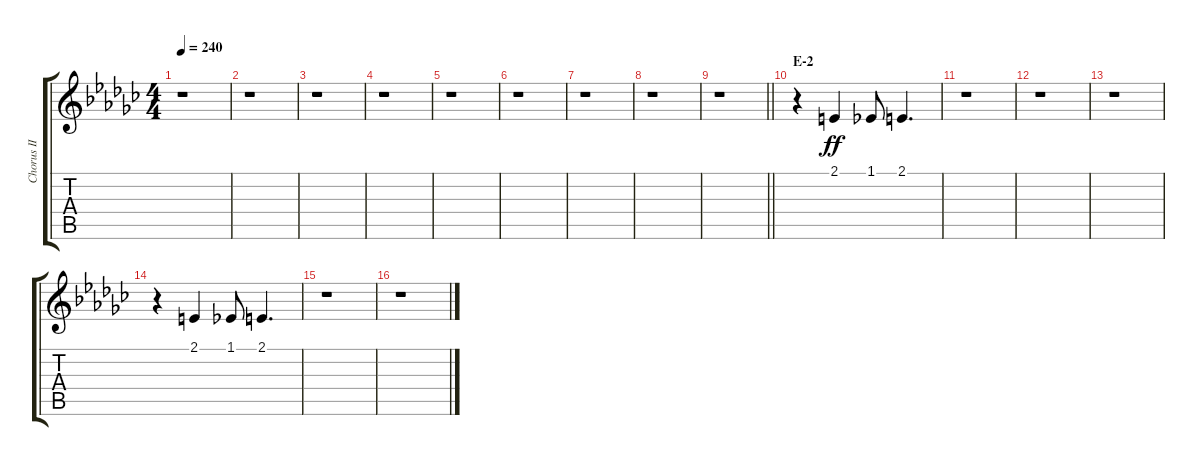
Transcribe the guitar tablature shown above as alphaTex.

\track ("Chorus II" "Chorus II") {instrument voiceoohs}
\staff {score tabs}
\tuning (D4 A3 F3 C3 G2 D2) {hide}
\ts (4 4)
\tempo 240
\clef g2
\ks gb
r.1{dy ff} |
r.1 |
r.1 |
r.1 |
r.1 |
r.1 |
r.1 |
r.1 |
\barLineRight lightlight
r.1 |
\section ("" "E-2")
r.4 2.1.4 1.1.8 2.1.4{d} |
r.1 |
r.1 |
r.1 |
r.4 2.1.4 1.1.8 2.1.4{d} |
r.1 |
r.1
